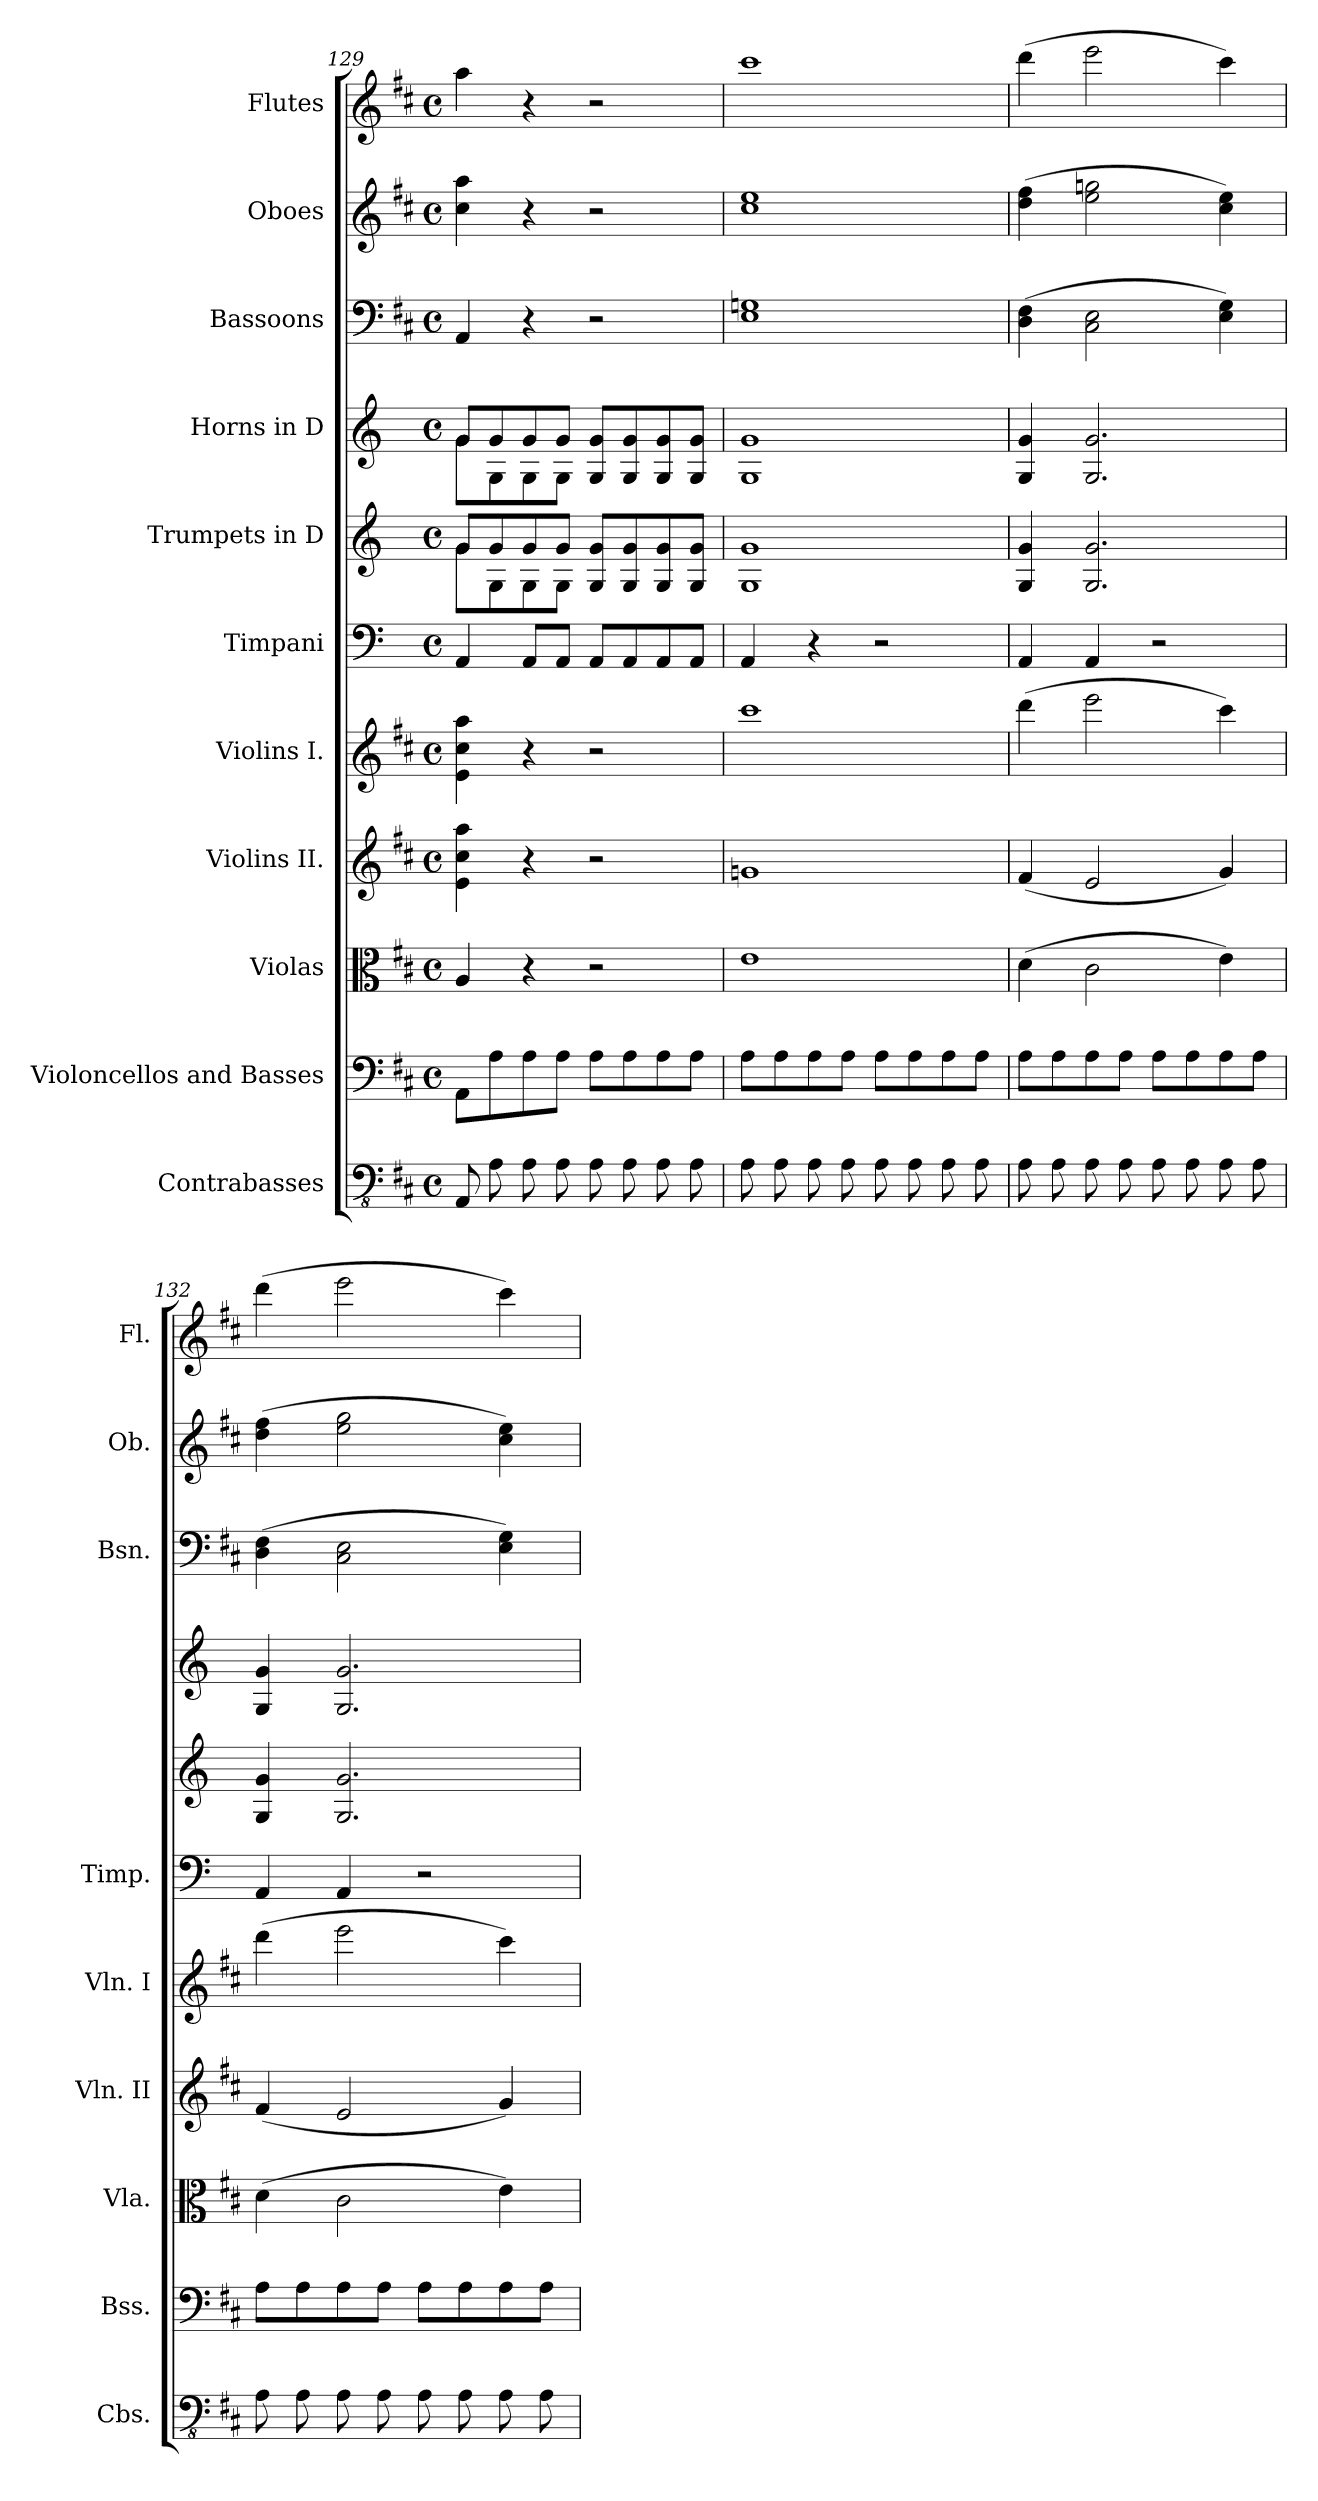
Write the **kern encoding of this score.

**kern	**kern	**kern	**kern	**kern	**kern	**kern	**kern	**kern	**kern	**kern
*part11	*part10	*part9	*part8	*part7	*part6	*part5	*part4	*part3	*part2	*part1
*staff11	*staff10	*staff9	*staff8	*staff7	*staff6	*staff5	*staff4	*staff3	*staff2	*staff1
*I"Contrabasses	*I"Violoncellos and Basses	*I"Violas	*I"Violins II.	*I"Violins I.	*I"Timpani	*I"Trumpets in D	*I"Horns in D	*I"Bassoons	*I"Oboes	*I"Flutes
*I'Cbs.	*I'Bss.	*I'Vla.	*I'Vln. II	*I'Vln. I	*I'Timp.	*	*	*I'Bsn.	*I'Ob.	*I'Fl.
*clefFv4	*clefF4	*clefC3	*clefG2	*clefG2	*clefF4	*clefG2	*clefG2	*clefF4	*clefG2	*clefG2
*	*	*	*	*	*	*ITrd-1c-2	*ITrd6c10	*	*	*
*k[f#c#]	*k[f#c#]	*k[f#c#]	*k[f#c#]	*k[f#c#]	*k[]	*k[f#c#]	*k[f#c#]	*k[f#c#]	*k[f#c#]	*k[f#c#]
*M4/4	*M4/4	*M4/4	*M4/4	*M4/4	*M4/4	*M4/4	*M4/4	*M4/4	*M4/4	*M4/4
*met(c)	*met(c)	*met(c)	*met(c)	*met(c)	*met(c)	*met(c)	*met(c)	*met(c)	*met(c)	*met(c)
=129	=129	=129	=129	=129	=129	=129	=129	=129	=129	=129
*	*	*	*	*	*	*^	*^	*	*	*
8AAA/	8AA\L	4A/	4e\ 4cc#\ 4aa\	4e\ 4cc#\ 4aa\	4AA/	8a/L	8a\L	8A/L	8A\L	4AA/	4cc#\ 4aa\	4aa\
8AA\	8A\	.	.	.	.	8a/	8A\	8A/	8AA\	.	.	.
8AA\	8A\	4r	4r	4r	8AA/L	8a/	8A\	8A/	8AA\	4r	4r	4r
8AA\	8A\J	.	.	.	8AA/J	8a/J	8A\J	8A/J	8AA\J	.	.	.
8AA\	8A\L	2r	2r	2r	8AA/L	8A/ 8a/L	2ryy	8AA/ 8A/L	2ryy	2r	2r	2r
8AA\	8A\	.	.	.	8AA/	8A/ 8a/	.	8AA/ 8A/	.	.	.	.
8AA\	8A\	.	.	.	8AA/	8A/ 8a/	.	8AA/ 8A/	.	.	.	.
8AA\	8A\J	.	.	.	8AA/J	8A/ 8a/J	.	8AA/ 8A/J	.	.	.	.
*	*	*	*	*	*	*v	*v	*	*	*	*	*
*	*	*	*	*	*	*	*v	*v	*	*	*
=130	=130	=130	=130	=130	=130	=130	=130	=130	=130	=130
8AA\	8A\L	1e	1gn	1ccc#	4AA/	1A 1a	1AA 1A	1E 1Gn	1cc# 1ee	1ccc#
8AA\	8A\	.	.	.	.	.	.	.	.	.
8AA\	8A\	.	.	.	4r	.	.	.	.	.
8AA\	8A\J	.	.	.	.	.	.	.	.	.
8AA\	8A\L	.	.	.	2r	.	.	.	.	.
8AA\	8A\	.	.	.	.	.	.	.	.	.
8AA\	8A\	.	.	.	.	.	.	.	.	.
8AA\	8A\J	.	.	.	.	.	.	.	.	.
=131	=131	=131	=131	=131	=131	=131	=131	=131	=131	=131
8AA\	8A\L	(>4d\	(<4f#/	(>4ddd\	4AA/	4A/ 4a/	4AA/ 4A/	(>4D\ 4F#\	(>4dd\ 4ff#\	(>4ddd\
8AA\	8A\	.	.	.	.	.	.	.	.	.
8AA\	8A\	2c#\	2e/	2eee\	4AA/	2.A/ 2.a/	2.AA/ 2.A/	2C#\ 2E\	2ee\ 2ggn\	2eee\
8AA\	8A\J	.	.	.	.	.	.	.	.	.
8AA\	8A\L	.	.	.	2r	.	.	.	.	.
8AA\	8A\	.	.	.	.	.	.	.	.	.
8AA\	8A\	4e\)	4g/)	4ccc#\)	.	.	.	4E\ 4G\)	4cc#\ 4ee\)	4ccc#\)
8AA\	8A\J	.	.	.	.	.	.	.	.	.
=132	=132	=132	=132	=132	=132	=132	=132	=132	=132	=132
8AA\	8A\L	(>4d\	(<4f#/	(>4ddd\	4AA/	4A/ 4a/	4AA/ 4A/	(>4D\ 4F#\	(>4dd\ 4ff#\	(>4ddd\
8AA\	8A\	.	.	.	.	.	.	.	.	.
8AA\	8A\	2c#\	2e/	2eee\	4AA/	2.A/ 2.a/	2.AA/ 2.A/	2C#\ 2E\	2ee\ 2gg\	2eee\
8AA\	8A\J	.	.	.	.	.	.	.	.	.
8AA\	8A\L	.	.	.	2r	.	.	.	.	.
8AA\	8A\	.	.	.	.	.	.	.	.	.
8AA\	8A\	4e\)	4g/)	4ccc#\)	.	.	.	4E\ 4G\)	4cc#\ 4ee\)	4ccc#\)
8AA\	8A\J	.	.	.	.	.	.	.	.	.
=	=	=	=	=	=	=	=	=	=	=
*-	*-	*-	*-	*-	*-	*-	*-	*-	*-	*-
